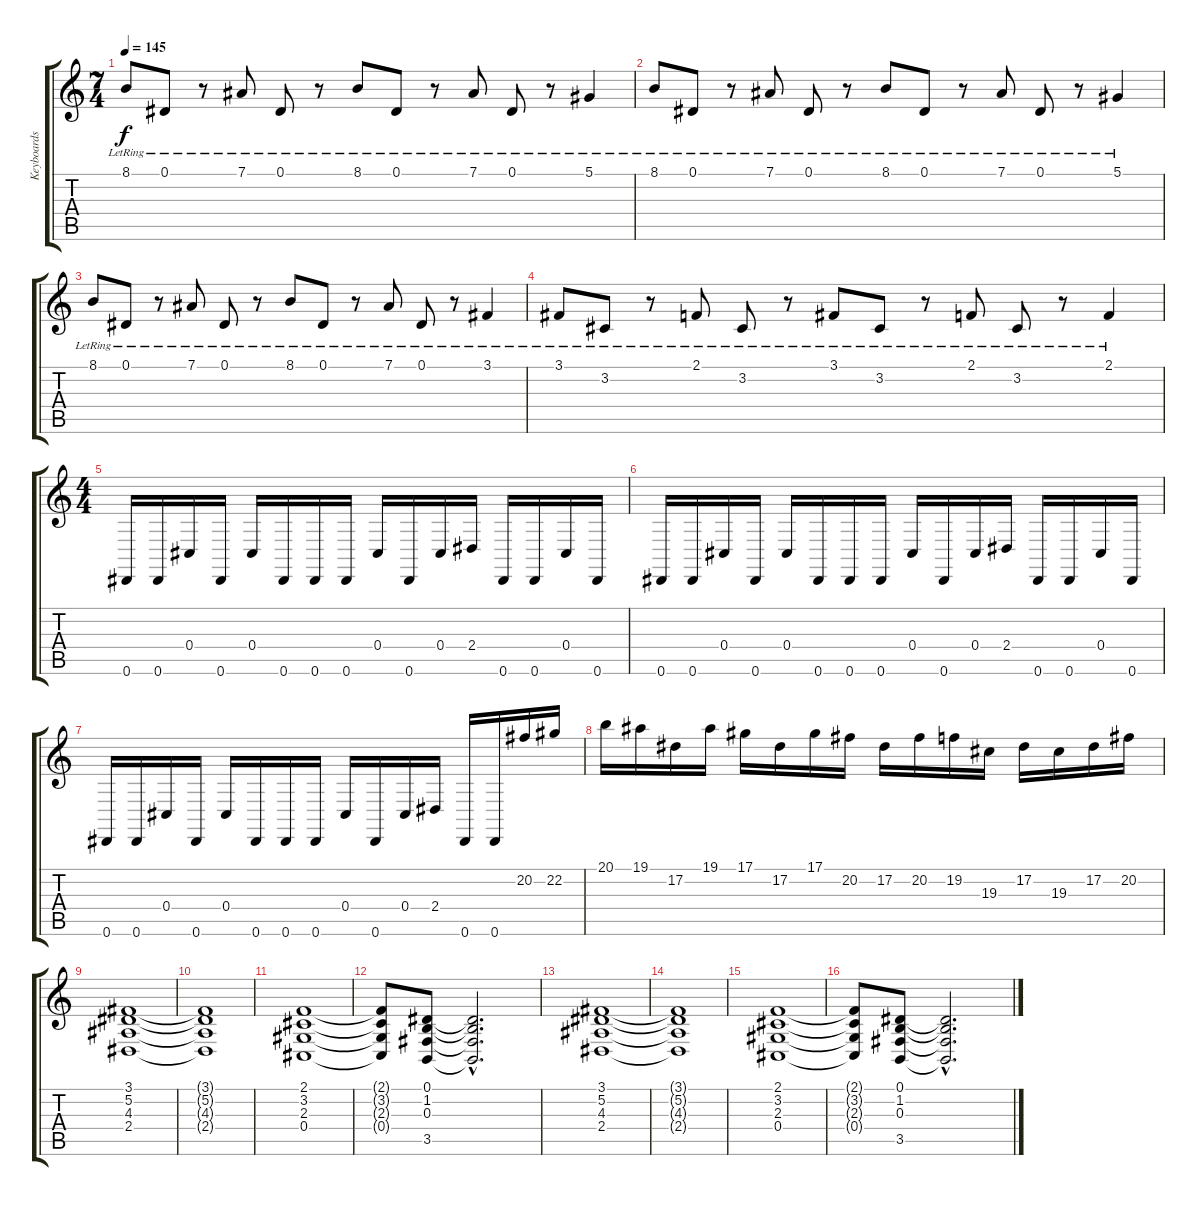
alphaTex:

\track ("Keyboards" "Keyboards") {instrument lead8bassandlead}
\staff {score tabs}
\tuning (Eb4 Bb3 Gb3 Db3 Ab2 Eb2) {hide}
\ts (7 4)
\tempo 145
\clef g2
\ks c
8.1{lr}.8{dy f volume 14 instrument electricgrandpiano} 0.1{lr}.8 r.8 7.1{lr}.8 0.1{lr}.8 r.8 8.1{lr}.8 0.1{lr}.8 r.8 7.1{lr}.8 0.1{lr}.8 r.8 5.1{lr}.4 |
8.1{lr}.8 0.1{lr}.8 r.8 7.1{lr}.8 0.1{lr}.8 r.8 8.1{lr}.8 0.1{lr}.8 r.8 7.1{lr}.8 0.1{lr}.8 r.8 5.1{lr}.4 |
8.1{lr}.8 0.1{lr}.8 r.8 7.1{lr}.8 0.1{lr}.8 r.8 8.1{lr}.8 0.1{lr}.8 r.8 7.1{lr}.8 0.1{lr}.8 r.8 3.1{lr}.4 |
3.1{lr}.8 3.2{lr}.8 r.8 2.1{lr}.8 3.2{lr}.8 r.8 3.1{lr}.8 3.2{lr}.8 r.8 2.1{lr}.8 3.2{lr}.8 r.8 2.1{lr}.4 |
\ts (4 4)
0.6.16{instrument lead8bassandlead} 0.6.16 0.4.16 0.6.16 0.4.16 0.6.16 0.6.16 0.6.16 0.4.16 0.6.16 0.4.16 2.4.16 0.6.16 0.6.16 0.4.16 0.6.16 |
0.6.16 0.6.16 0.4.16 0.6.16 0.4.16 0.6.16 0.6.16 0.6.16 0.4.16 0.6.16 0.4.16 2.4.16 0.6.16 0.6.16 0.4.16 0.6.16 |
0.6.16 0.6.16 0.4.16 0.6.16 0.4.16 0.6.16 0.6.16 0.6.16 0.4.16 0.6.16 0.4.16 2.4.16 0.6.16 0.6.16 20.2.16 22.2.16 |
20.1.16 19.1.16 17.2.16 19.1.16 17.1.16 17.2.16 17.1.16 20.2.16 17.2.16 20.2.16 19.2.16 19.3.16 17.2.16 19.3.16 17.2.16 20.2.16 |
(3.1 5.2 4.3 2.4).1{instrument choiraahs} |
(3.1{t} 5.2{t} 4.3{t} 2.4{t}).1 |
(2.1 3.2 2.3 0.4).1 |
(2.1{t} 3.2{t} 2.3{t} 0.4{t}).8 (0.1 1.2 0.3 3.5).8 (0.1{hac t} 1.2{hac t} 0.3{hac t} 3.5{hac t}).2{d} |
(3.1 5.2 4.3 2.4).1 |
(3.1{t} 5.2{t} 4.3{t} 2.4{t}).1 |
(2.1 3.2 2.3 0.4).1 |
(2.1{t} 3.2{t} 2.3{t} 0.4{t}).8 (0.1 1.2 0.3 3.5).8 (0.1{hac t} 1.2{hac t} 0.3{hac t} 3.5{hac t}).2{d}
